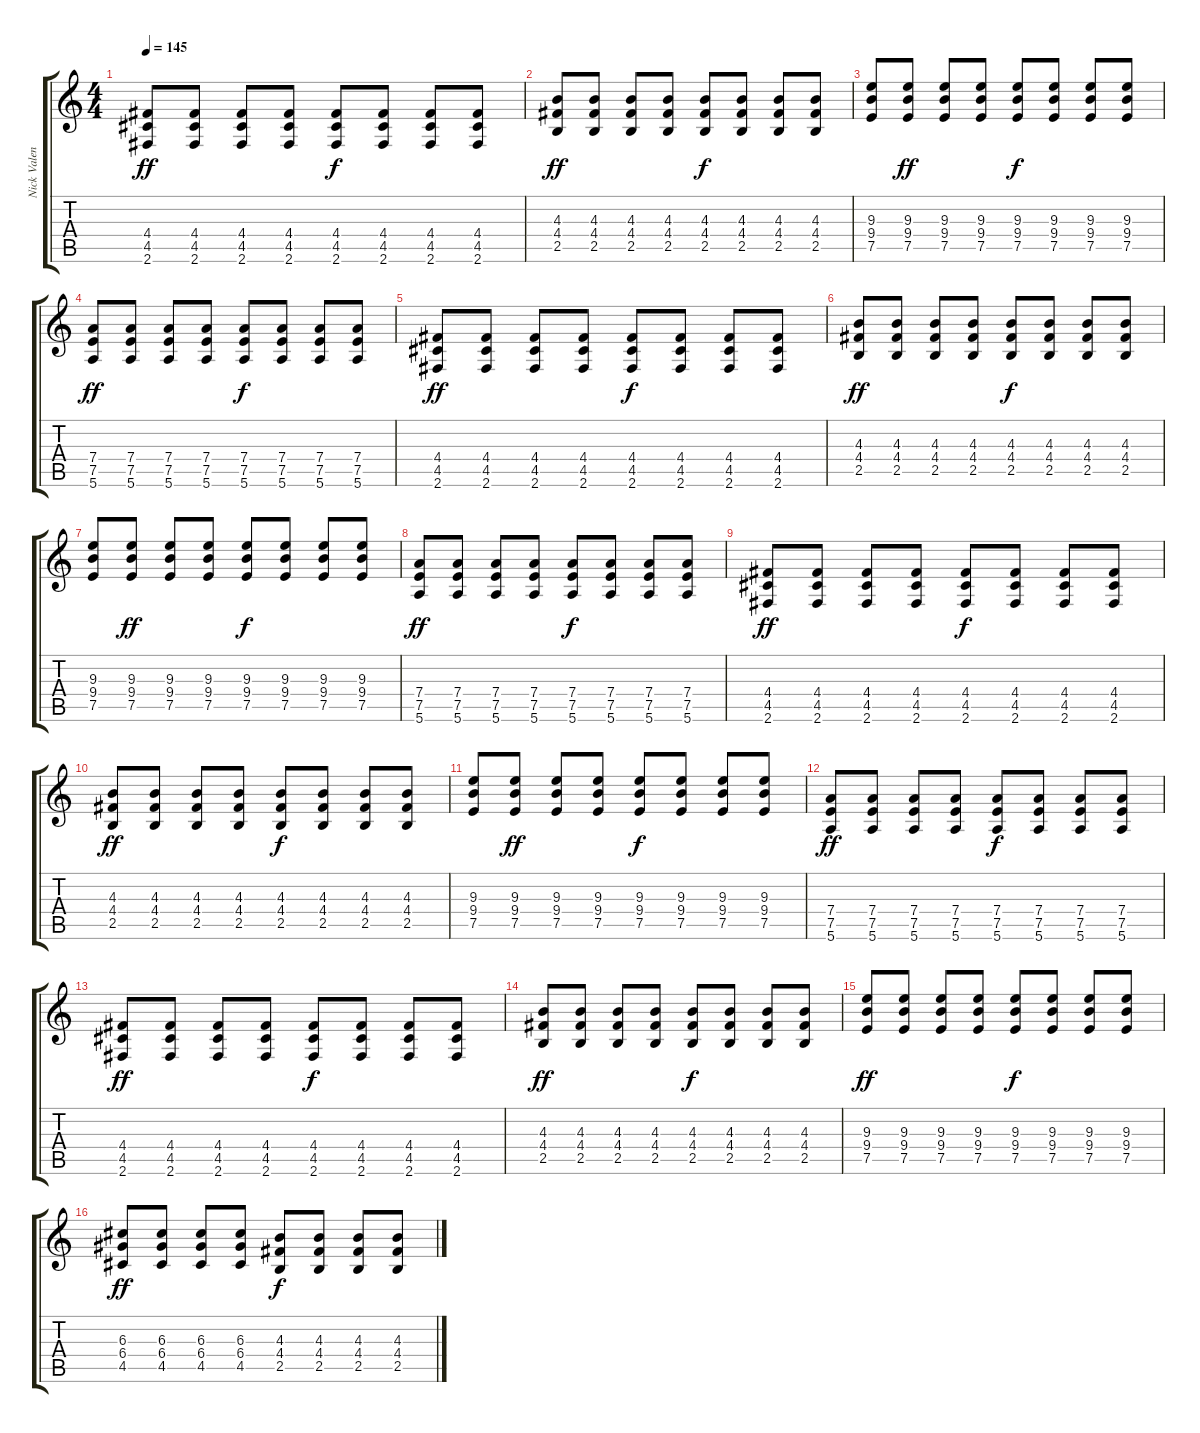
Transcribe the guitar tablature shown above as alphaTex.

\track ("Nick Valensi" "Nick Valen") {instrument distortionguitar}
\staff {score tabs}
\tuning (E4 B3 G3 D3 A2 E2) {hide}
\ts (4 4)
\tempo 145
\clef g2
\ks c
(4.4 4.5 2.6).8{dy ff} (4.4 4.5 2.6).8 (4.4 4.5 2.6).8 (4.4 4.5 2.6).8 (4.4 4.5 2.6).8{dy f} (4.4 4.5 2.6).8 (4.4 4.5 2.6).8 (4.4 4.5 2.6).8 |
(4.3 4.4 2.5).8{dy ff} (4.3 4.4 2.5).8 (4.3 4.4 2.5).8 (4.3 4.4 2.5).8 (4.3 4.4 2.5).8{dy f} (4.3 4.4 2.5).8 (4.3 4.4 2.5).8 (4.3 4.4 2.5).8 |
(9.3 9.4 7.5).8 (9.3 9.4 7.5).8{dy ff} (9.3 9.4 7.5).8 (9.3 9.4 7.5).8 (9.3 9.4 7.5).8{dy f} (9.3 9.4 7.5).8 (9.3 9.4 7.5).8 (9.3 9.4 7.5).8 |
(7.4 7.5 5.6).8{dy ff} (7.4 7.5 5.6).8 (7.4 7.5 5.6).8 (7.4 7.5 5.6).8 (7.4 7.5 5.6).8{dy f} (7.4 7.5 5.6).8 (7.4 7.5 5.6).8 (7.4 7.5 5.6).8 |
(4.4 4.5 2.6).8{dy ff} (4.4 4.5 2.6).8 (4.4 4.5 2.6).8 (4.4 4.5 2.6).8 (4.4 4.5 2.6).8{dy f} (4.4 4.5 2.6).8 (4.4 4.5 2.6).8 (4.4 4.5 2.6).8 |
(4.3 4.4 2.5).8{dy ff} (4.3 4.4 2.5).8 (4.3 4.4 2.5).8 (4.3 4.4 2.5).8 (4.3 4.4 2.5).8{dy f} (4.3 4.4 2.5).8 (4.3 4.4 2.5).8 (4.3 4.4 2.5).8 |
(9.3 9.4 7.5).8 (9.3 9.4 7.5).8{dy ff} (9.3 9.4 7.5).8 (9.3 9.4 7.5).8 (9.3 9.4 7.5).8{dy f} (9.3 9.4 7.5).8 (9.3 9.4 7.5).8 (9.3 9.4 7.5).8 |
(7.4 7.5 5.6).8{dy ff} (7.4 7.5 5.6).8 (7.4 7.5 5.6).8 (7.4 7.5 5.6).8 (7.4 7.5 5.6).8{dy f} (7.4 7.5 5.6).8 (7.4 7.5 5.6).8 (7.4 7.5 5.6).8 |
(4.4 4.5 2.6).8{dy ff} (4.4 4.5 2.6).8 (4.4 4.5 2.6).8 (4.4 4.5 2.6).8 (4.4 4.5 2.6).8{dy f} (4.4 4.5 2.6).8 (4.4 4.5 2.6).8 (4.4 4.5 2.6).8 |
(4.3 4.4 2.5).8{dy ff} (4.3 4.4 2.5).8 (4.3 4.4 2.5).8 (4.3 4.4 2.5).8 (4.3 4.4 2.5).8{dy f} (4.3 4.4 2.5).8 (4.3 4.4 2.5).8 (4.3 4.4 2.5).8 |
(9.3 9.4 7.5).8 (9.3 9.4 7.5).8{dy ff} (9.3 9.4 7.5).8 (9.3 9.4 7.5).8 (9.3 9.4 7.5).8{dy f} (9.3 9.4 7.5).8 (9.3 9.4 7.5).8 (9.3 9.4 7.5).8 |
(7.4 7.5 5.6).8{dy ff} (7.4 7.5 5.6).8 (7.4 7.5 5.6).8 (7.4 7.5 5.6).8 (7.4 7.5 5.6).8{dy f} (7.4 7.5 5.6).8 (7.4 7.5 5.6).8 (7.4 7.5 5.6).8 |
(4.4 4.5 2.6).8{dy ff} (4.4 4.5 2.6).8 (4.4 4.5 2.6).8 (4.4 4.5 2.6).8 (4.4 4.5 2.6).8{dy f} (4.4 4.5 2.6).8 (4.4 4.5 2.6).8 (4.4 4.5 2.6).8 |
(4.3 4.4 2.5).8{dy ff} (4.3 4.4 2.5).8 (4.3 4.4 2.5).8 (4.3 4.4 2.5).8 (4.3 4.4 2.5).8{dy f} (4.3 4.4 2.5).8 (4.3 4.4 2.5).8 (4.3 4.4 2.5).8 |
(9.3 9.4 7.5).8{dy ff} (9.3 9.4 7.5).8 (9.3 9.4 7.5).8 (9.3 9.4 7.5).8 (9.3 9.4 7.5).8{dy f} (9.3 9.4 7.5).8 (9.3 9.4 7.5).8 (9.3 9.4 7.5).8 |
(6.3 6.4 4.5).8{dy ff} (6.3 6.4 4.5).8 (6.3 6.4 4.5).8 (6.3 6.4 4.5).8 (4.3 4.4 2.5).8{dy f} (4.3 4.4 2.5).8 (4.3 4.4 2.5).8 (4.3 4.4 2.5).8
